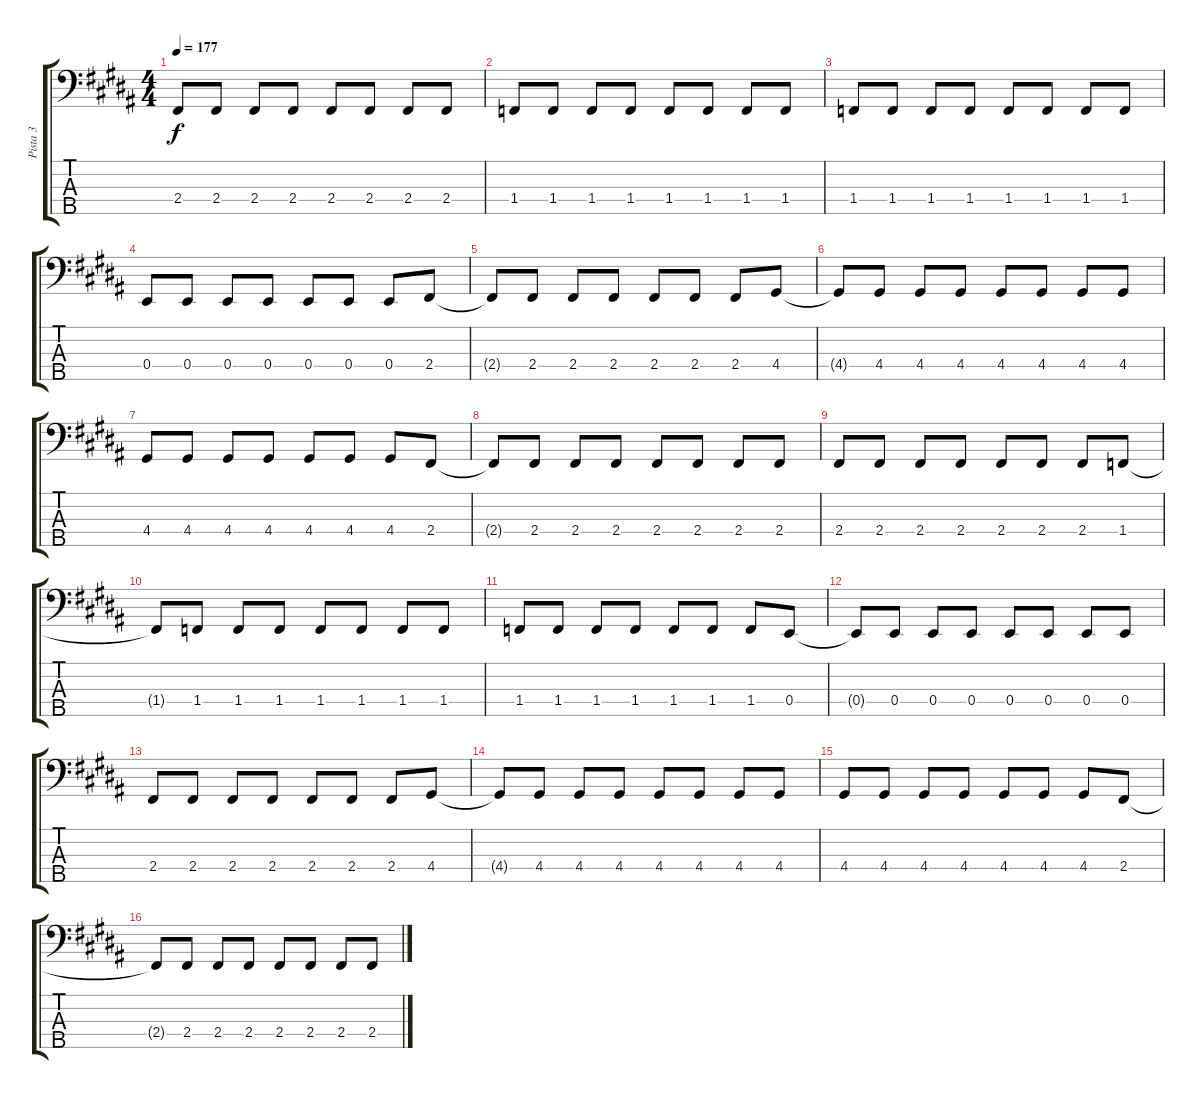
\track ("Pista 3" "Pista 3") {instrument electricbassfinger}
\staff {score tabs}
\tuning (G2 D2 A1 E1 B0) {hide}
\ts (4 4)
\tempo 177
\clef f4
\ks g#minor
2.4.8{dy f} 2.4.8 2.4.8 2.4.8 2.4.8 2.4.8 2.4.8 2.4.8 |
1.4.8 1.4.8 1.4.8 1.4.8 1.4.8 1.4.8 1.4.8 1.4.8 |
1.4.8 1.4.8 1.4.8 1.4.8 1.4.8 1.4.8 1.4.8 1.4.8 |
0.4.8 0.4.8 0.4.8 0.4.8 0.4.8 0.4.8 0.4.8 2.4.8 |
2.4{t}.8 2.4.8 2.4.8 2.4.8 2.4.8 2.4.8 2.4.8 4.4.8 |
4.4{t}.8 4.4.8 4.4.8 4.4.8 4.4.8 4.4.8 4.4.8 4.4.8 |
4.4.8 4.4.8 4.4.8 4.4.8 4.4.8 4.4.8 4.4.8 2.4.8 |
2.4{t}.8 2.4.8 2.4.8 2.4.8 2.4.8 2.4.8 2.4.8 2.4.8 |
2.4.8 2.4.8 2.4.8 2.4.8 2.4.8 2.4.8 2.4.8 1.4.8 |
1.4{t}.8 1.4.8 1.4.8 1.4.8 1.4.8 1.4.8 1.4.8 1.4.8 |
1.4.8 1.4.8 1.4.8 1.4.8 1.4.8 1.4.8 1.4.8 0.4.8 |
0.4{t}.8 0.4.8 0.4.8 0.4.8 0.4.8 0.4.8 0.4.8 0.4.8 |
2.4.8 2.4.8 2.4.8 2.4.8 2.4.8 2.4.8 2.4.8 4.4.8 |
4.4{t}.8 4.4.8 4.4.8 4.4.8 4.4.8 4.4.8 4.4.8 4.4.8 |
4.4.8 4.4.8 4.4.8 4.4.8 4.4.8 4.4.8 4.4.8 2.4.8 |
2.4{t}.8 2.4.8 2.4.8 2.4.8 2.4.8 2.4.8 2.4.8 2.4.8
